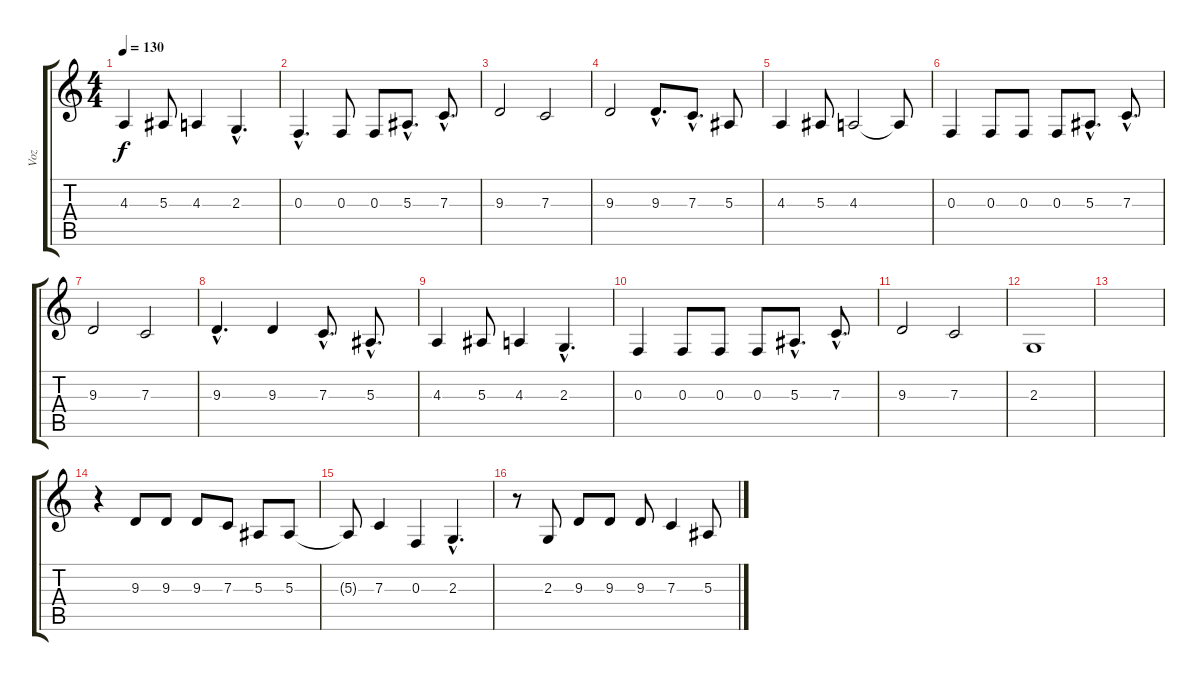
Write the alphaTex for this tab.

\track ("Voz" "Voz") {instrument viola}
\staff {score tabs}
\tuning (D4 A3 F3 C3 G2 D2) {hide}
\ts (4 4)
\tempo 130
\clef g2
\ks c
4.3.4{dy f} 5.3.8 4.3.4 2.3{hac}.4{d} |
0.3{hac}.4{d} 0.3.8 0.3.8 5.3{hac}.8{d} 7.3{hac}.8{d} |
9.3.2 7.3.2 |
9.3.2 9.3{hac}.8{d} 7.3{hac}.8{d} 5.3.8 |
4.3.4 5.3.8 4.3.2 4.3{t}.8 |
0.3.4 0.3.8 0.3.8 0.3.8 5.3{hac}.8{d} 7.3{hac}.8{d} |
9.3.2 7.3.2 |
9.3{hac}.4{d} 9.3.4 7.3{hac}.8{d} 5.3{hac}.8{d} |
4.3.4 5.3.8 4.3.4 2.3{hac}.4{d} |
0.3.4 0.3.8 0.3.8 0.3.8 5.3{hac}.8{d} 7.3{hac}.8{d} |
9.3.2 7.3.2 |
2.3.1 |
|
r.4 9.3.8 9.3.8 9.3.8 7.3.8 5.3.8 5.3.8 |
5.3{t}.8 7.3.4 0.3.4 2.3{hac}.4{d} |
r.8 2.3.8 9.3.8 9.3.8 9.3.8 7.3.4 5.3.8
